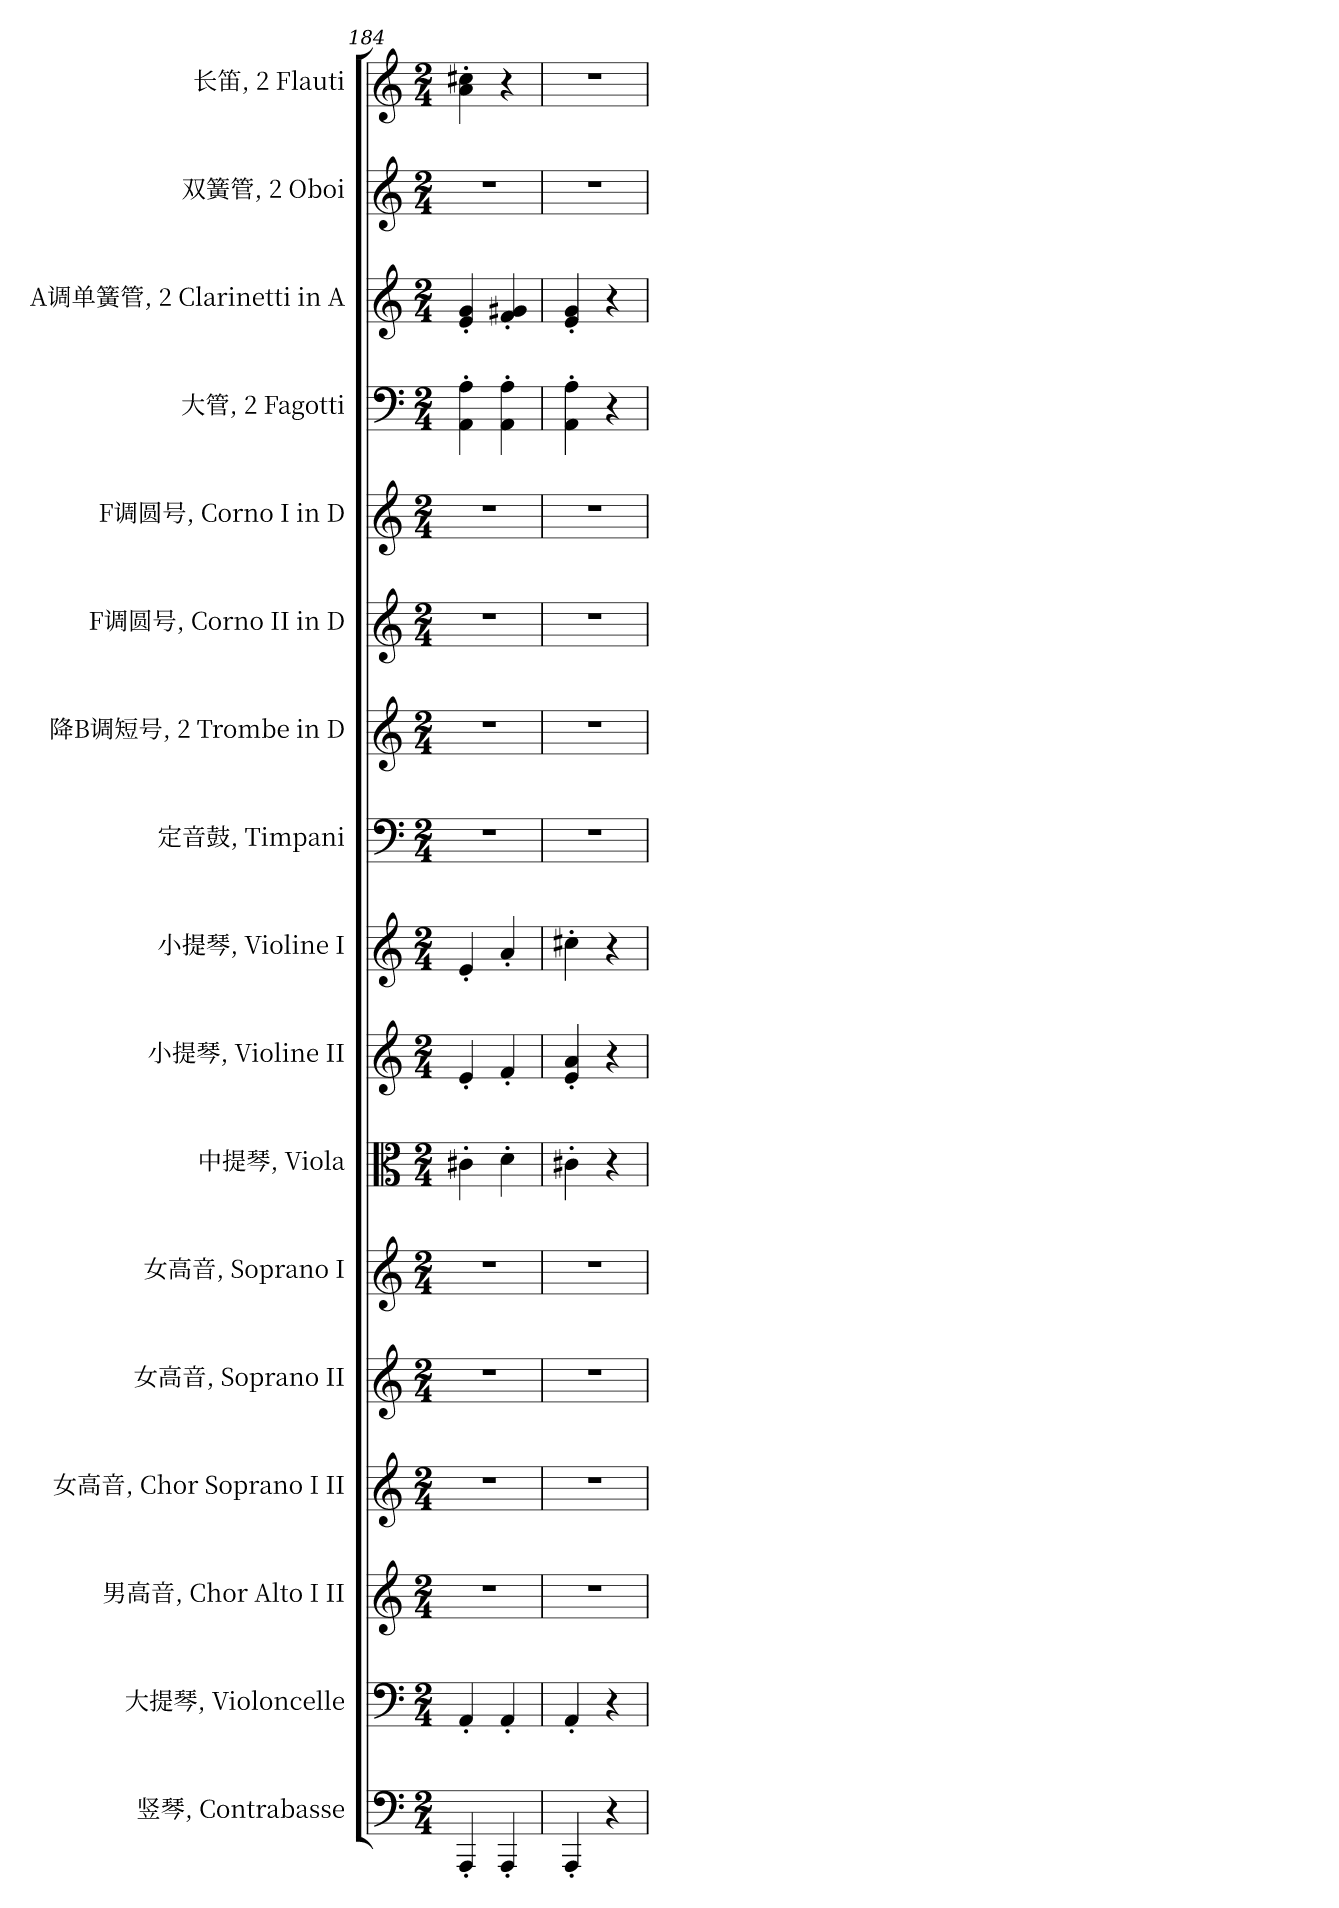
**kern	**kern	**kern	**kern	**kern	**kern	**kern	**kern	**kern	**kern	**kern	**kern	**kern	**kern	**kern	**kern	**kern
*part17	*part16	*part15	*part14	*part13	*part12	*part11	*part10	*part9	*part8	*part7	*part6	*part5	*part4	*part3	*part2	*part1
*staff17	*staff16	*staff15	*staff14	*staff13	*staff12	*staff11	*staff10	*staff9	*staff8	*staff7	*staff6	*staff5	*staff4	*staff3	*staff2	*staff1
*I"竖琴, Contrabasse	*I"大提琴, Violoncelle	*I"男高音, Chor Alto I II	*I"女高音, Chor Soprano I II	*I"女高音, Soprano II	*I"女高音, Soprano I	*I"中提琴, Viola	*I"小提琴, Violine II	*I"小提琴, Violine I	*I"定音鼓, Timpani	*I"降B调短号, 2 Trombe in D	*I"F调圆号, Corno II in D	*I"F调圆号, Corno I in D	*I"大管, 2 Fagotti	*I"A调单簧管, 2 Clarinetti in A	*I"双簧管, 2 Oboi	*I"长笛, 2 Flauti
*	*I'Vc.	*I'A.	*I'S.	*I'S.	*I'S.	*I'Vla.	*I'Vln.	*I'Vln.	*I'Timp.	*	*	*	*	*I'A Cl.	*I'Ob.	*I'Fl.
*clefF4	*clefF4	*clefG2	*clefG2	*clefG2	*clefG2	*clefC3	*clefG2	*clefG2	*clefF4	*clefG2	*clefG2	*clefG2	*clefF4	*clefG2	*clefG2	*clefG2
*	*	*	*	*	*	*	*	*	*	*ITrd1c2	*ITrd4c7	*ITrd4c7	*	*ITrd2c3	*	*
*k[]	*k[]	*k[]	*k[]	*k[]	*k[]	*k[]	*k[]	*k[]	*k[]	*k[b-e-]	*k[b-]	*k[b-]	*k[]	*k[f#c#g#]	*k[]	*k[]
*M2/4	*M2/4	*M2/4	*M2/4	*M2/4	*M2/4	*M2/4	*M2/4	*M2/4	*M2/4	*M2/4	*M2/4	*M2/4	*M2/4	*M2/4	*M2/4	*M2/4
*MM74	*MM74	*MM74	*MM74	*MM74	*MM74	*MM74	*MM74	*MM74	*MM74	*MM74	*MM74	*MM74	*MM74	*MM74	*MM74	*MM74
=184	=184	=184	=184	=184	=184	=184	=184	=184	=184	=184	=184	=184	=184	=184	=184	=184
4AAA'/	4AA'/	2r	2r	2r	2r	4c#X'\	4e'/	4e'/	2r	2r	2r	2r	4AA\' 4A\'	4c#/' 4e/'	2r	4a\' 4cc#X\'
*	*	*	*	*	*	*	*	*	*	*	*	*	*	*	*	*MM65
4AAA'/	4AA'/	.	.	.	.	4d'\	4f'/	4a'/	.	.	.	.	4AA\' 4A\'	4d/' 4e#X/'	.	4r
=185	=185	=185	=185	=185	=185	=185	=185	=185	=185	=185	=185	=185	=185	=185	=185	=185
*	*	*	*	*	*	*	*	*	*	*	*	*	*	*	*	*MM50
4AAA'/	4AA'/	2r	2r	2r	2r	4c#X'\	4e/' 4a/'	4cc#X'\	2r	2r	2r	2r	4AA\' 4A\'	4c#/' 4e/'	2r	2r
4r	4r	.	.	.	.	4r	4r	4r	.	.	.	.	4r	4r	.	.
=	=	=	=	=	=	=	=	=	=	=	=	=	=	=	=	=
*-	*-	*-	*-	*-	*-	*-	*-	*-	*-	*-	*-	*-	*-	*-	*-	*-
